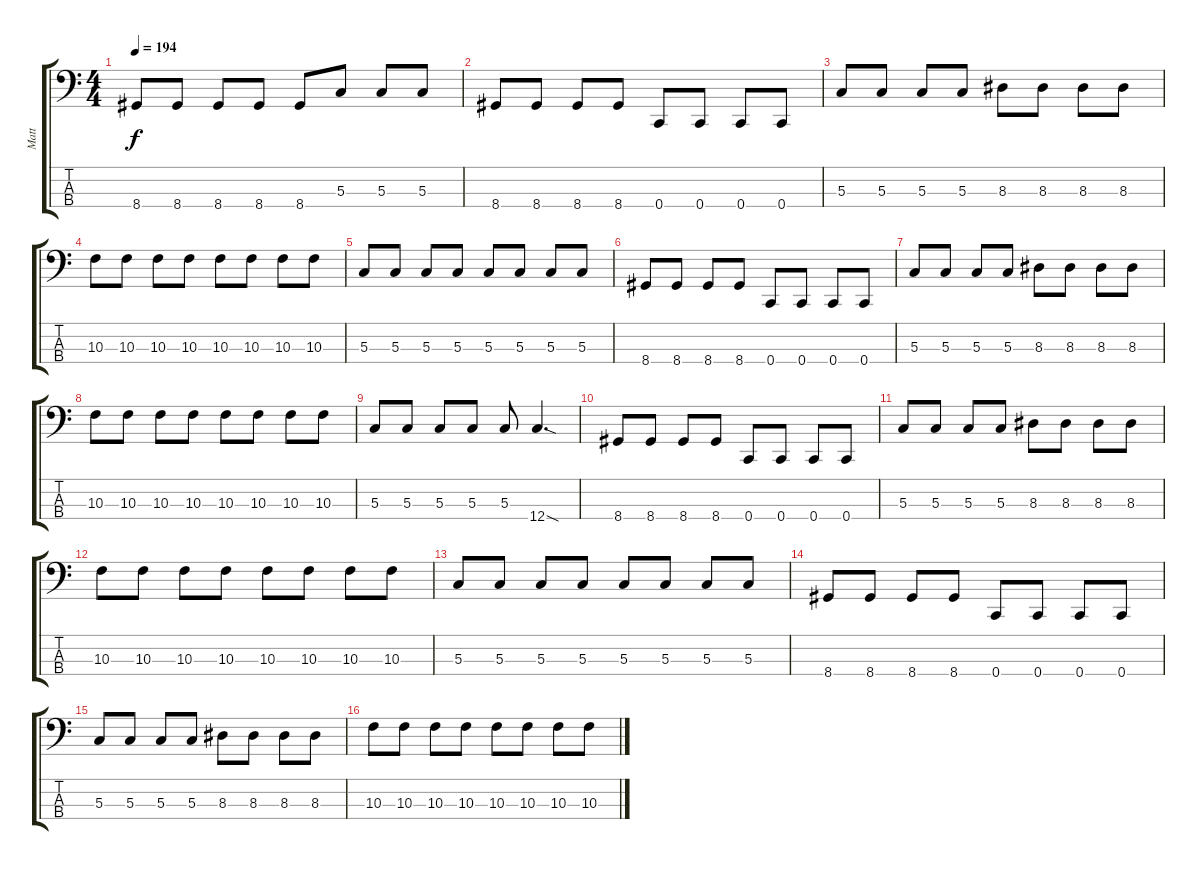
\track ("Matt" "Matt") {instrument electricbasspick}
\staff {score tabs}
\tuning (F2 C2 G1 C1) {hide}
\ts (4 4)
\tempo 194
\clef f4
\ks c
8.4.8{dy f} 8.4.8 8.4.8 8.4.8 8.4.8 5.3.8 5.3.8 5.3.8 |
8.4.8 8.4.8 8.4.8 8.4.8 0.4.8 0.4.8 0.4.8 0.4.8 |
5.3.8 5.3.8 5.3.8 5.3.8 8.3.8 8.3.8 8.3.8 8.3.8 |
10.3.8 10.3.8 10.3.8 10.3.8 10.3.8 10.3.8 10.3.8 10.3.8 |
5.3.8 5.3.8 5.3.8 5.3.8 5.3.8 5.3.8 5.3.8 5.3.8 |
8.4.8 8.4.8 8.4.8 8.4.8 0.4.8 0.4.8 0.4.8 0.4.8 |
5.3.8 5.3.8 5.3.8 5.3.8 8.3.8 8.3.8 8.3.8 8.3.8 |
10.3.8 10.3.8 10.3.8 10.3.8 10.3.8 10.3.8 10.3.8 10.3.8 |
5.3.8 5.3.8 5.3.8 5.3.8 5.3.8 12.4{sod}.4{d} |
8.4.8 8.4.8 8.4.8 8.4.8 0.4.8 0.4.8 0.4.8 0.4.8 |
5.3.8 5.3.8 5.3.8 5.3.8 8.3.8 8.3.8 8.3.8 8.3.8 |
10.3.8 10.3.8 10.3.8 10.3.8 10.3.8 10.3.8 10.3.8 10.3.8 |
5.3.8 5.3.8 5.3.8 5.3.8 5.3.8 5.3.8 5.3.8 5.3.8 |
8.4.8 8.4.8 8.4.8 8.4.8 0.4.8 0.4.8 0.4.8 0.4.8 |
5.3.8 5.3.8 5.3.8 5.3.8 8.3.8 8.3.8 8.3.8 8.3.8 |
10.3.8 10.3.8 10.3.8 10.3.8 10.3.8 10.3.8 10.3.8 10.3.8
